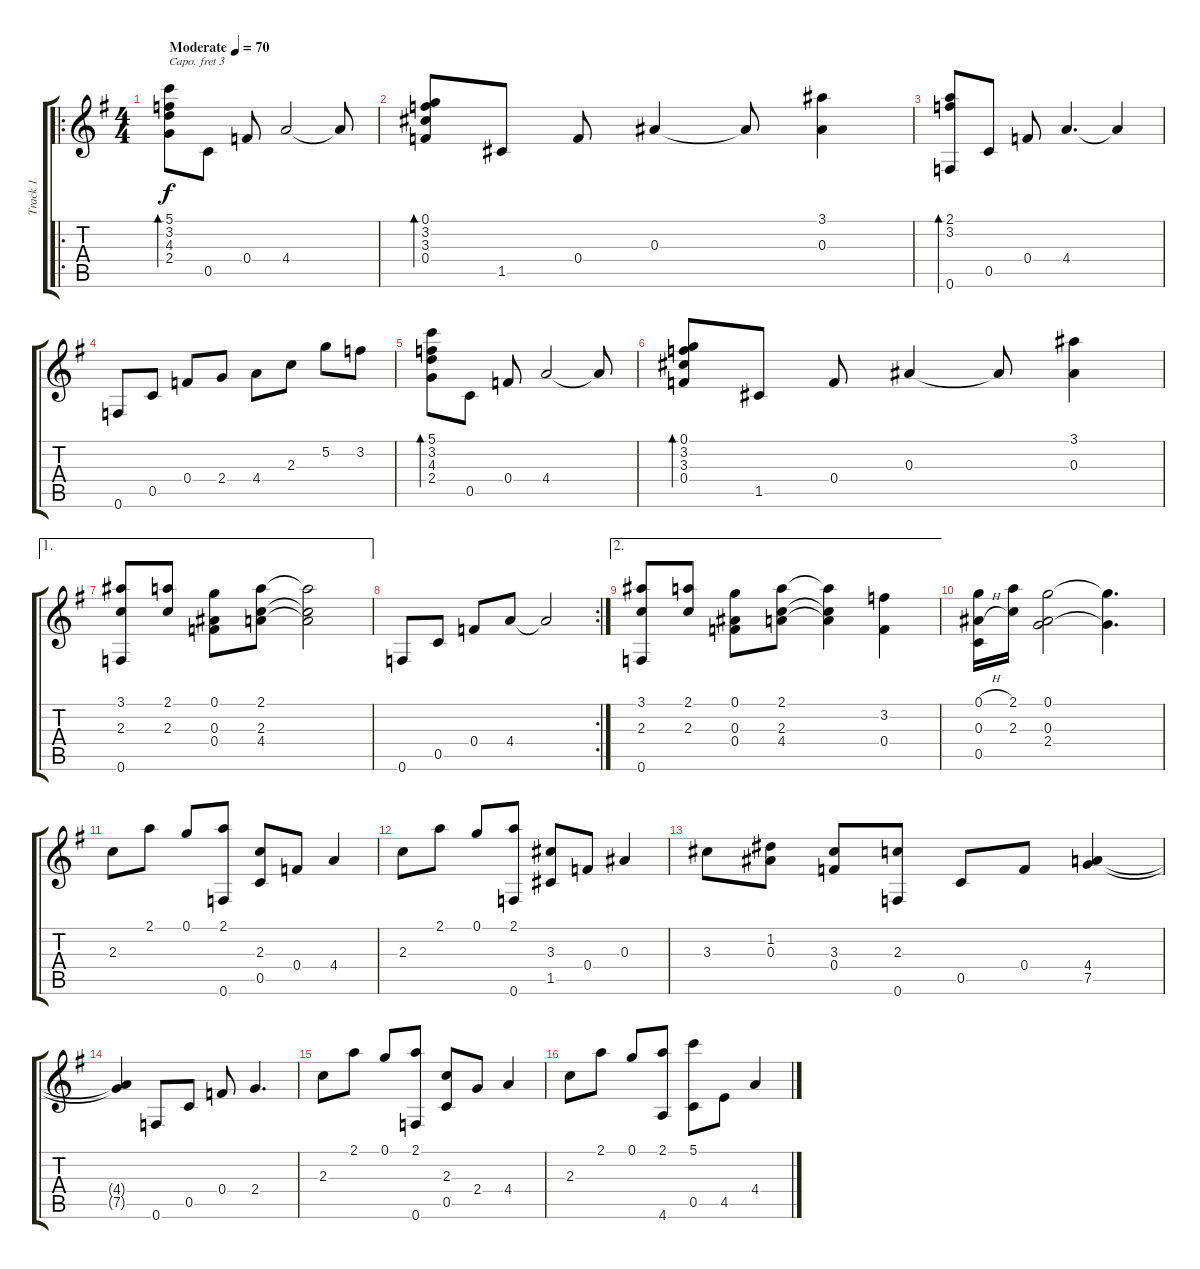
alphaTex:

\track ("Track 1" "Track 1") {instrument acousticguitarsteel}
\staff {score tabs}
\capo 3
\tuning (E4 B3 G3 D3 A2 D2) {hide}
\ro
\ts (4 4)
\tempo (70 "Moderate")
\clef g2
\ks g
(5.1 3.2 4.3 2.4).8{bd 120 dy f instrument acousticguitarsteel} 0.5.8 0.4.8 4.4.2 4.4{t}.8 |
(0.1 3.2 3.3 0.4).8{bd 120} 1.5.8 0.4.8 0.3.4 0.3{t}.8 (3.1 0.3).4 |
(2.1 3.2 0.6).8{bd 240} 0.5.8 0.4.8 4.4.4{d} 4.4{t}.4 |
0.6.8 0.5.8 0.4.8 2.4.8 4.4.8 2.3.8 5.2.8 3.2.8 |
(5.1 3.2 4.3 2.4).8{bd 120} 0.5.8 0.4.8 4.4.2 4.4{t}.8 |
(0.1 3.2 3.3 0.4).8{bd 120} 1.5.8 0.4.8 0.3.4 0.3{t}.8 (3.1 0.3).4 |
\ae 1
(3.1 2.3 0.6).8 (2.1 2.3).8 (0.1 0.3 0.4).8 (2.1 2.3 4.4).8 (2.1{t} 2.3{t} 4.4{t}).2 |
\rc 2
0.6.8 0.5.8 0.4.8 4.4.8 4.4{t}.2 |
\ae 2
(3.1 2.3 0.6).8 (2.1 2.3).8 (0.1 0.3 0.4).8 (2.1 2.3 4.4).8 (2.1{t} 2.3{t} 4.4{t}).4 (3.2 0.4).4 |
(0.1{h} 0.3{h} 0.5).16 (2.1 2.3).16 (0.1 0.3 2.4).2 (0.1{t} 2.4{t}).4{d} |
2.3.8 2.1.8 0.1.8 (2.1 0.6).8 (2.3 0.5).8 0.4.8 4.4.4 |
2.3.8 2.1.8 0.1.8 (2.1 0.6).8 (3.3 1.5).8 0.4.8 0.3.4 |
3.3.8 (1.2 0.3).8 (3.3 0.4).8 (2.3 0.6).8 0.5.8 0.4.8 (4.4 7.5).4 |
(4.4{t} 7.5{t}).4 0.6.8 0.5.8 0.4.8 2.4.4{d} |
2.3.8 2.1.8 0.1.8 (2.1 0.6).8 (2.3 0.5).8 2.4.8 4.4.4 |
2.3.8 2.1.8 0.1.8 (2.1 4.6).8 (5.1 0.5).8 4.5.8 4.4.4
